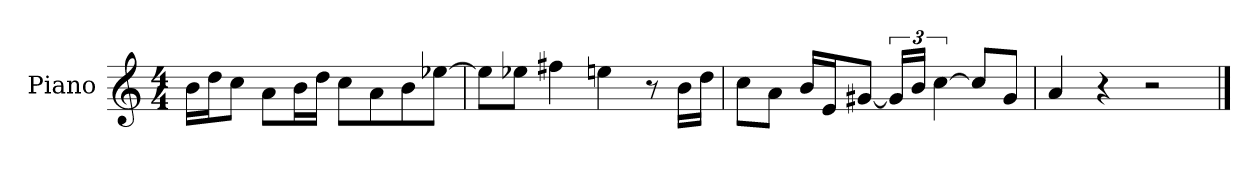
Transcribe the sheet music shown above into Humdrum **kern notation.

**kern
*part1
*staff1
*I"Piano
*I'P-no
*clefG2
*k[]
*M4/4
*MM90
=1
16b\LL
16dd\J
8cc\J
8a\L
16b\L
16dd\JJ
8cc\L
8a\
8b\
[8ee-X\J
=2
8ee-\L]
8ee-X\J
4ff#X\
4een\
8r
16b\LL
16dd\JJ
=3
8cc\L
8a\J
16b/LL
16e/J
[8g#X/J
24g#/LL]
24b/JJ
[6cc\
8cc/L]
8g#/J
=4
4a/
4r
2r
==
*-
